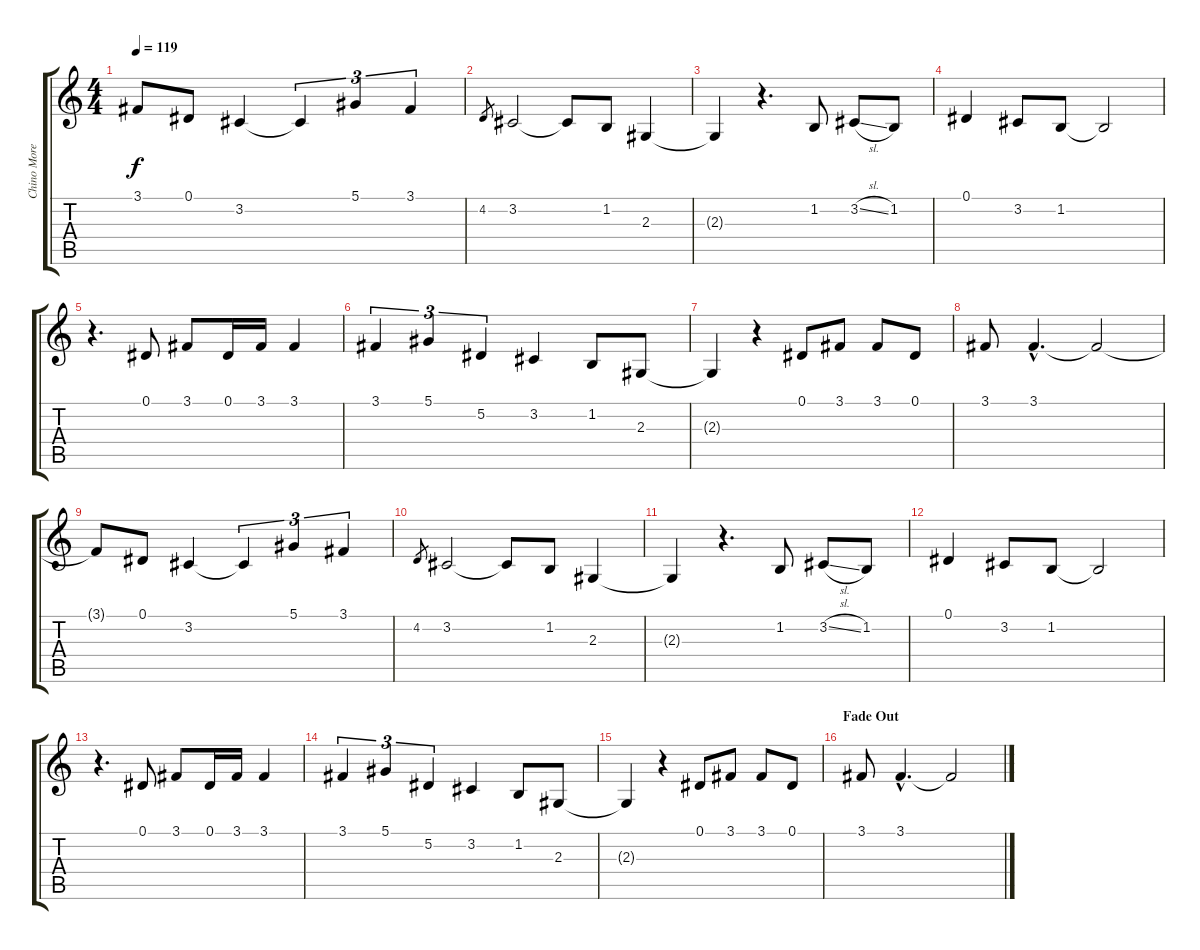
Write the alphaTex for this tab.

\track ("Chino Moreno" "Chino More") {instrument clarinet}
\staff {score tabs}
\tuning (Eb4 Bb3 Gb3 Db3 Ab2 Eb2) {hide}
\ts (4 4)
\tempo 119
\clef g2
\ks c
3.1{t}.8{dy f} 0.1.8 3.2.4 3.2{t}.4{tu (3 2)} 5.1.4{tu (3 2)} 3.1.4{tu (3 2)} |
4.2.8{gr} 3.2.2 3.2{t}.8 1.2.8 2.3.4 |
2.3{t}.4 r.4{d} 1.2.8 3.2{sl}.8 1.2.8 |
0.1.4 3.2.8 1.2.8 1.2{t}.2 |
r.4{d} 0.1.8 3.1.8 0.1.16 3.1.16 3.1.4 |
3.1.4{tu (3 2)} 5.1.4{tu (3 2)} 5.2.4{tu (3 2)} 3.2.4 1.2.8 2.3.8 |
2.3{t}.4 r.4 0.1.8 3.1.8 3.1.8 0.1.8 |
3.1.8 3.1{hac}.4{d} 3.1{t}.2 |
3.1{t}.8 0.1.8 3.2.4 3.2{t}.4{tu (3 2)} 5.1.4{tu (3 2)} 3.1.4{tu (3 2)} |
4.2.8{gr} 3.2.2 3.2{t}.8 1.2.8 2.3.4 |
2.3{t}.4 r.4{d} 1.2.8 3.2{sl}.8 1.2.8 |
0.1.4 3.2.8 1.2.8 1.2{t}.2 |
r.4{d} 0.1.8 3.1.8 0.1.16 3.1.16 3.1.4 |
3.1.4{tu (3 2)} 5.1.4{tu (3 2)} 5.2.4{tu (3 2)} 3.2.4 1.2.8 2.3.8 |
2.3{t}.4 r.4 0.1.8 3.1.8 3.1.8 0.1.8 |
\section ("" "Fade Out")
3.1.8{volume 8} 3.1{hac}.4{d} 3.1{t}.2
